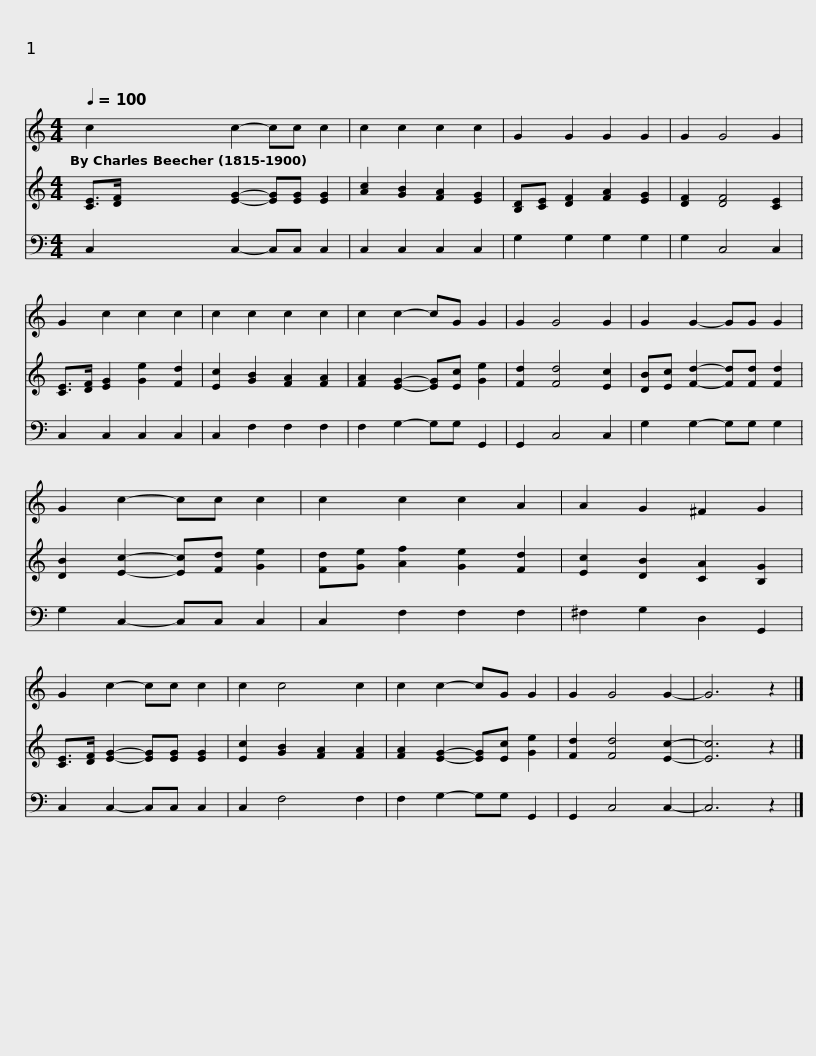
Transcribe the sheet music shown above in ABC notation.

X:1
%%score 1 2 3
L:1/8
Q:1/4=100
M:4/4
I:linebreak $
K:C
V:1 treble
V:2 treble
V:3 bass
V:1
 c2 c2- cc c2 | c2 c2 c2 c2 | G2 G2 G2 G2 |$ G2 G4 G2 | G2 c2 c2 c2 | %5
 c2 c2 c2 c2 | c2 c2- cG G2 | G2 G4 G2 | G2 G2- GG G2 | G2 c2- cc c2 | %10
 c2 c2 c2 A2 |$ A2 G2 ^F2 G2 | G2 c2- cc c2 | c2 c4 c2 | c2 c2- cG G2 | %15
 G2 G4 G2- | G6 z2 |] %17
V:2
 [CE]>[DF] [EG]2- [EG][EG] [EG]2 | [Ac]2 [GB]2 [FA]2 [EG]2 | [B,D][CE] [DF]2 [FA]2 [EG]2 |$ [DF]2 [DF]4 [CE]2 | [CE]>[DF] [EG]2 [Ge]2 [Fd]2 | %5
 [Ec]2 [GB]2 [FA]2 [FA]2 | [FA]2 [EG]2- [EG][Ec] [Ge]2 | [Fd]2 [Fd]4 [Ec]2 | [DB][Ec] [Fd]2- [Fd][Fd] [Fd]2 | [DB]2 [Ec]2- [Ec][Fd] [Ge]2 | %10
 [Fd][Ge] [Af]2 [Ge]2 [Fd]2 |$ [Ec]2 [DB]2 [CA]2 [B,G]2 | [CE]>[DF] [EG]2- [EG][EG] [EG]2 | [Ec]2 [GB]2 [FA]2 [FA]2 | [FA]2 [EG]2- [EG][Ec] [Ge]2 | %15
 [Fd]2 [Fd]4 [Ec]2- | [Ec]6 z2 |] %17
V:3
 C,2 C,2- C,C, C,2 | C,2 C,2 C,2 C,2 | G,2 G,2 G,2 G,2 |$ G,2 C,4 C,2 | C,2 C,2 C,2 C,2 | %5
 C,2 F,2 F,2 F,2 | F,2 G,2- G,G, G,,2 | G,,2 C,4 C,2 | G,2 G,2- G,G, G,2 | G,2 C,2- C,C, C,2 | %10
 C,2 F,2 F,2 F,2 |$ ^F,2 G,2 D,2 G,,2 | C,2 C,2- C,C, C,2 | C,2 F,4 F,2 | F,2 G,2- G,G, G,,2 | %15
 G,,2 C,4 C,2- | C,6 z2 |] %17
